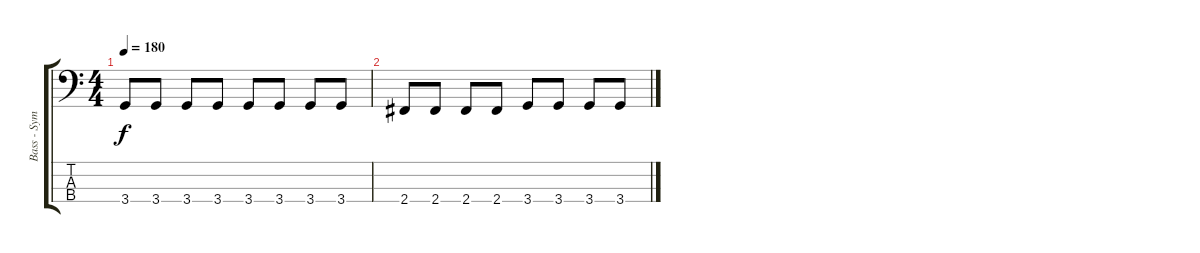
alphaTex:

\track ("Bass - Sym" "Bass - Sym") {instrument electricbasspick}
\staff {score tabs}
\tuning (G2 D2 A1 E1) {hide}
\ts (4 4)
\tempo 180
\clef f4
\ks c
3.4.8{dy f} 3.4.8 3.4.8 3.4.8 3.4.8 3.4.8 3.4.8 3.4.8 |
2.4.8 2.4.8 2.4.8 2.4.8 3.4.8 3.4.8 3.4.8 3.4.8
